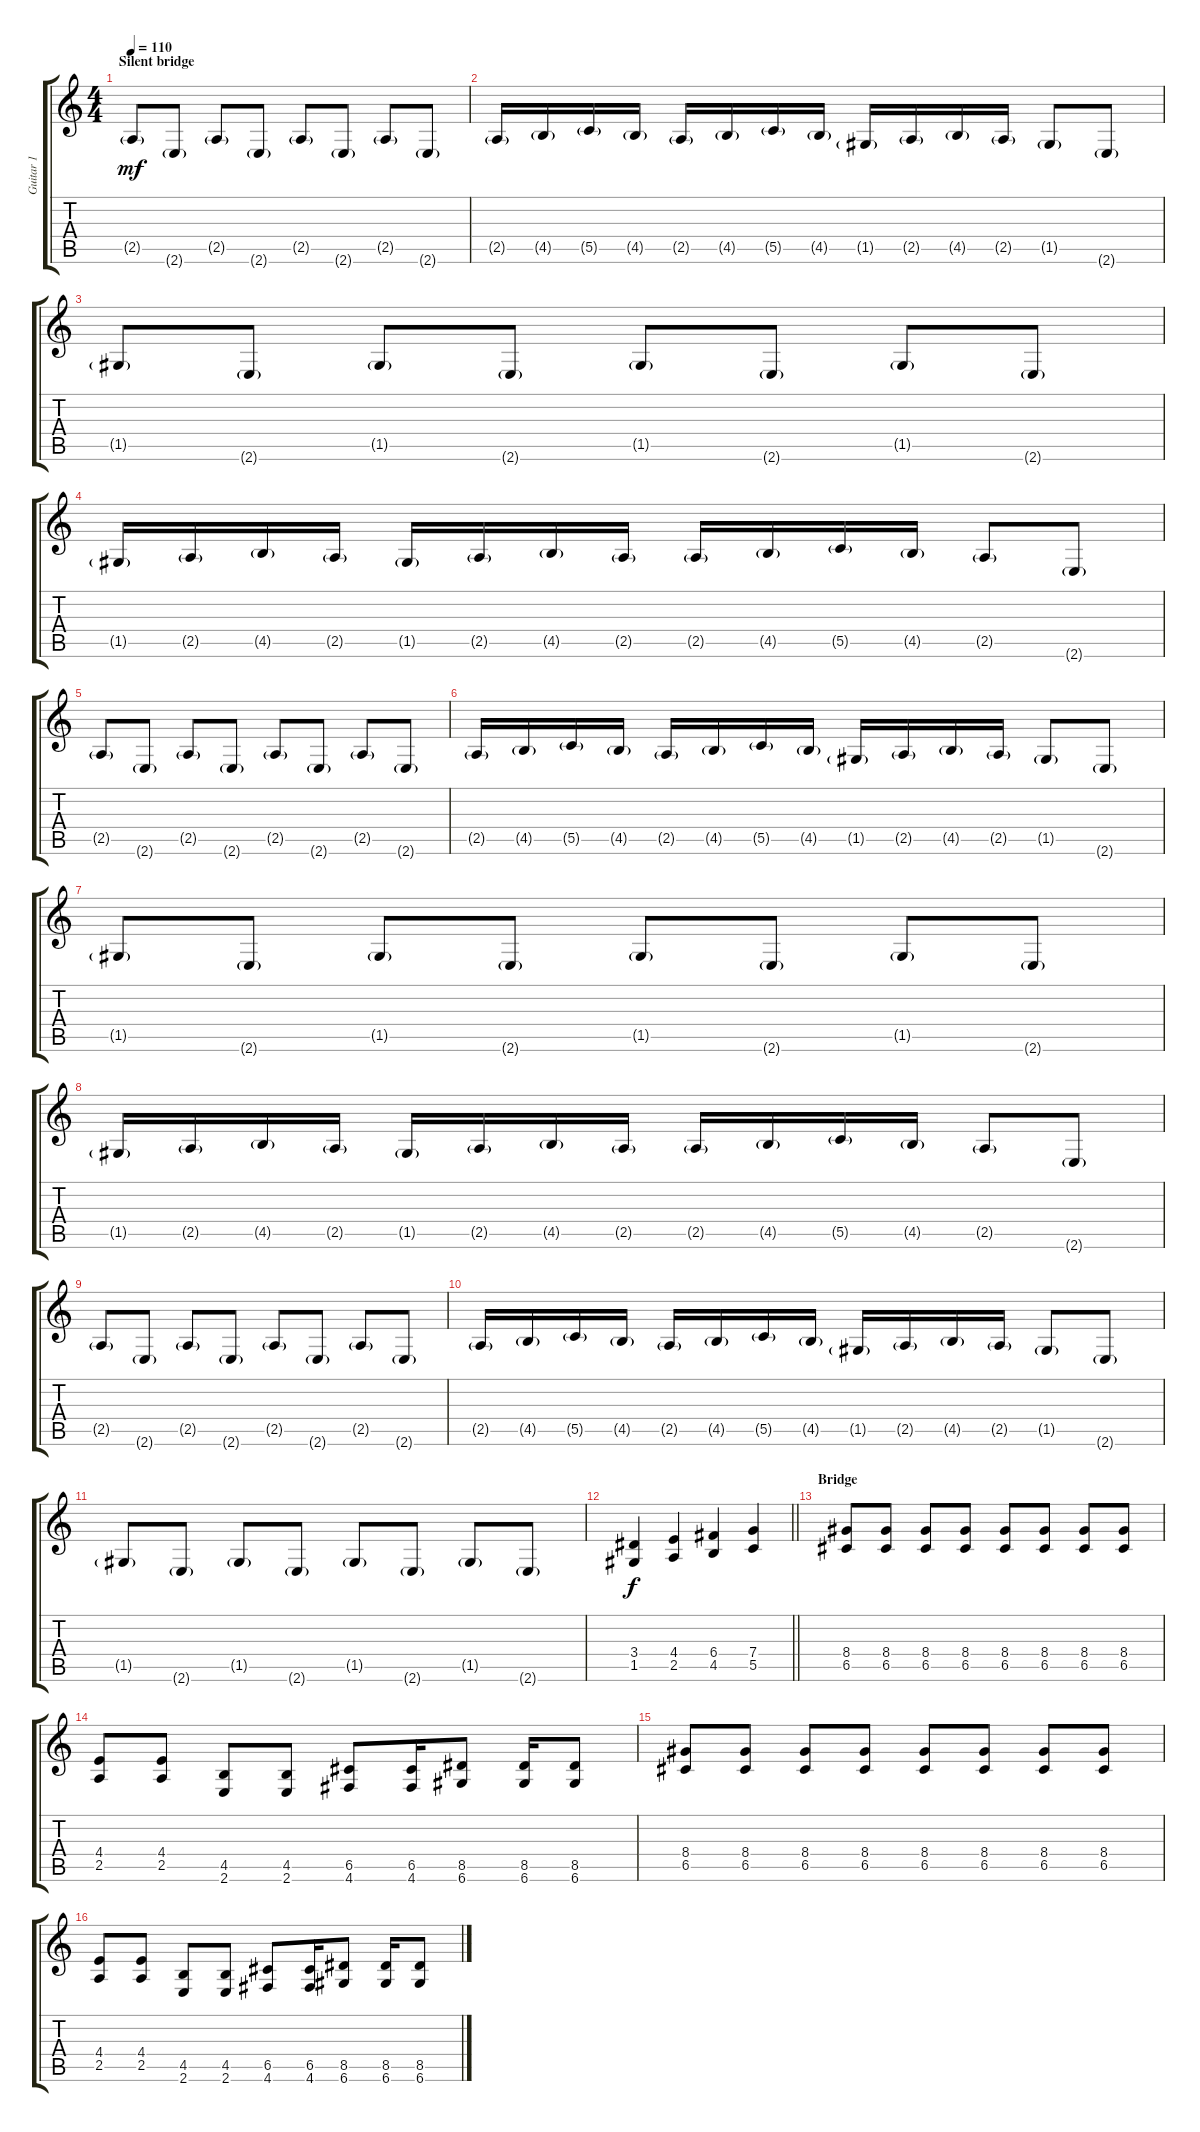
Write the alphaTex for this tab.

\track ("Guitar 1" "Guitar 1") {instrument distortionguitar}
\staff {score tabs}
\tuning (D4 A3 F3 C3 G2 D2) {hide}
\ts (4 4)
\section ("" "Silent bridge")
\tempo 110
\clef g2
\ks c
2.5{g}.8{dy mf instrument honkytonkpiano} 2.6{g}.8 2.5{g}.8 2.6{g}.8 2.5{g}.8 2.6{g}.8 2.5{g}.8 2.6{g}.8 |
2.5{g}.16 4.5{g}.16 5.5{g}.16 4.5{g}.16 2.5{g}.16 4.5{g}.16 5.5{g}.16 4.5{g}.16 1.5{g}.16 2.5{g}.16 4.5{g}.16 2.5{g}.16 1.5{g}.8 2.6{g}.8 |
1.5{g}.8 2.6{g}.8 1.5{g}.8 2.6{g}.8 1.5{g}.8 2.6{g}.8 1.5{g}.8 2.6{g}.8 |
1.5{g}.16 2.5{g}.16 4.5{g}.16 2.5{g}.16 1.5{g}.16 2.5{g}.16 4.5{g}.16 2.5{g}.16 2.5{g}.16 4.5{g}.16 5.5{g}.16 4.5{g}.16 2.5{g}.8 2.6{g}.8 |
2.5{g}.8{instrument honkytonkpiano} 2.6{g}.8 2.5{g}.8 2.6{g}.8 2.5{g}.8 2.6{g}.8 2.5{g}.8 2.6{g}.8 |
2.5{g}.16 4.5{g}.16 5.5{g}.16 4.5{g}.16 2.5{g}.16 4.5{g}.16 5.5{g}.16 4.5{g}.16 1.5{g}.16 2.5{g}.16 4.5{g}.16 2.5{g}.16 1.5{g}.8 2.6{g}.8 |
1.5{g}.8 2.6{g}.8 1.5{g}.8 2.6{g}.8 1.5{g}.8 2.6{g}.8 1.5{g}.8 2.6{g}.8 |
1.5{g}.16 2.5{g}.16 4.5{g}.16 2.5{g}.16 1.5{g}.16 2.5{g}.16 4.5{g}.16 2.5{g}.16 2.5{g}.16 4.5{g}.16 5.5{g}.16 4.5{g}.16 2.5{g}.8 2.6{g}.8 |
2.5{g}.8 2.6{g}.8 2.5{g}.8 2.6{g}.8 2.5{g}.8 2.6{g}.8 2.5{g}.8 2.6{g}.8 |
2.5{g}.16 4.5{g}.16 5.5{g}.16 4.5{g}.16 2.5{g}.16 4.5{g}.16 5.5{g}.16 4.5{g}.16 1.5{g}.16 2.5{g}.16 4.5{g}.16 2.5{g}.16 1.5{g}.8 2.6{g}.8 |
1.5{g}.8 2.6{g}.8 1.5{g}.8 2.6{g}.8 1.5{g}.8 2.6{g}.8 1.5{g}.8 2.6{g}.8 |
\barLineRight lightlight
(3.4 1.5).4{dy f instrument distortionguitar} (4.4 2.5).4 (6.4 4.5).4 (7.4 5.5).4 |
\section ("" "Bridge")
(8.4 6.5).8 (8.4 6.5).8 (8.4 6.5).8 (8.4 6.5).8 (8.4 6.5).8 (8.4 6.5).8 (8.4 6.5).8 (8.4 6.5).8 |
(4.4 2.5).8 (4.4 2.5).8 (4.5 2.6).8 (4.5 2.6).8 (6.5 4.6).8 (6.5 4.6).16 (8.5 6.6).8 (8.5 6.6).16 (8.5 6.6).8 |
(8.4 6.5).8 (8.4 6.5).8 (8.4 6.5).8 (8.4 6.5).8 (8.4 6.5).8 (8.4 6.5).8 (8.4 6.5).8 (8.4 6.5).8 |
(4.4 2.5).8 (4.4 2.5).8 (4.5 2.6).8 (4.5 2.6).8 (6.5 4.6).8 (6.5 4.6).16 (8.5 6.6).8 (8.5 6.6).16 (8.5 6.6).8
